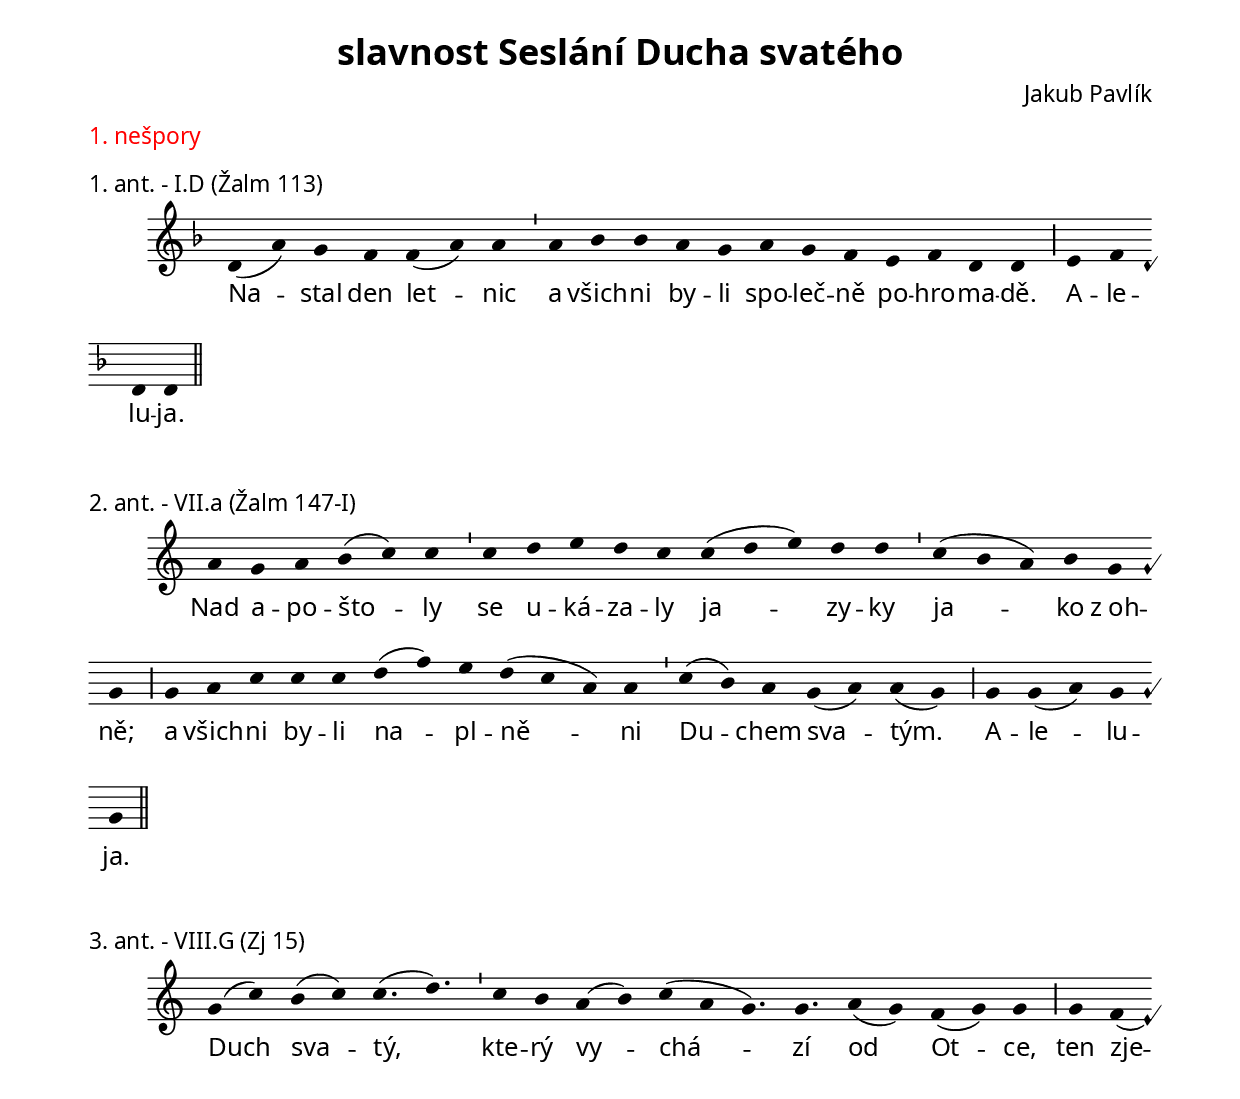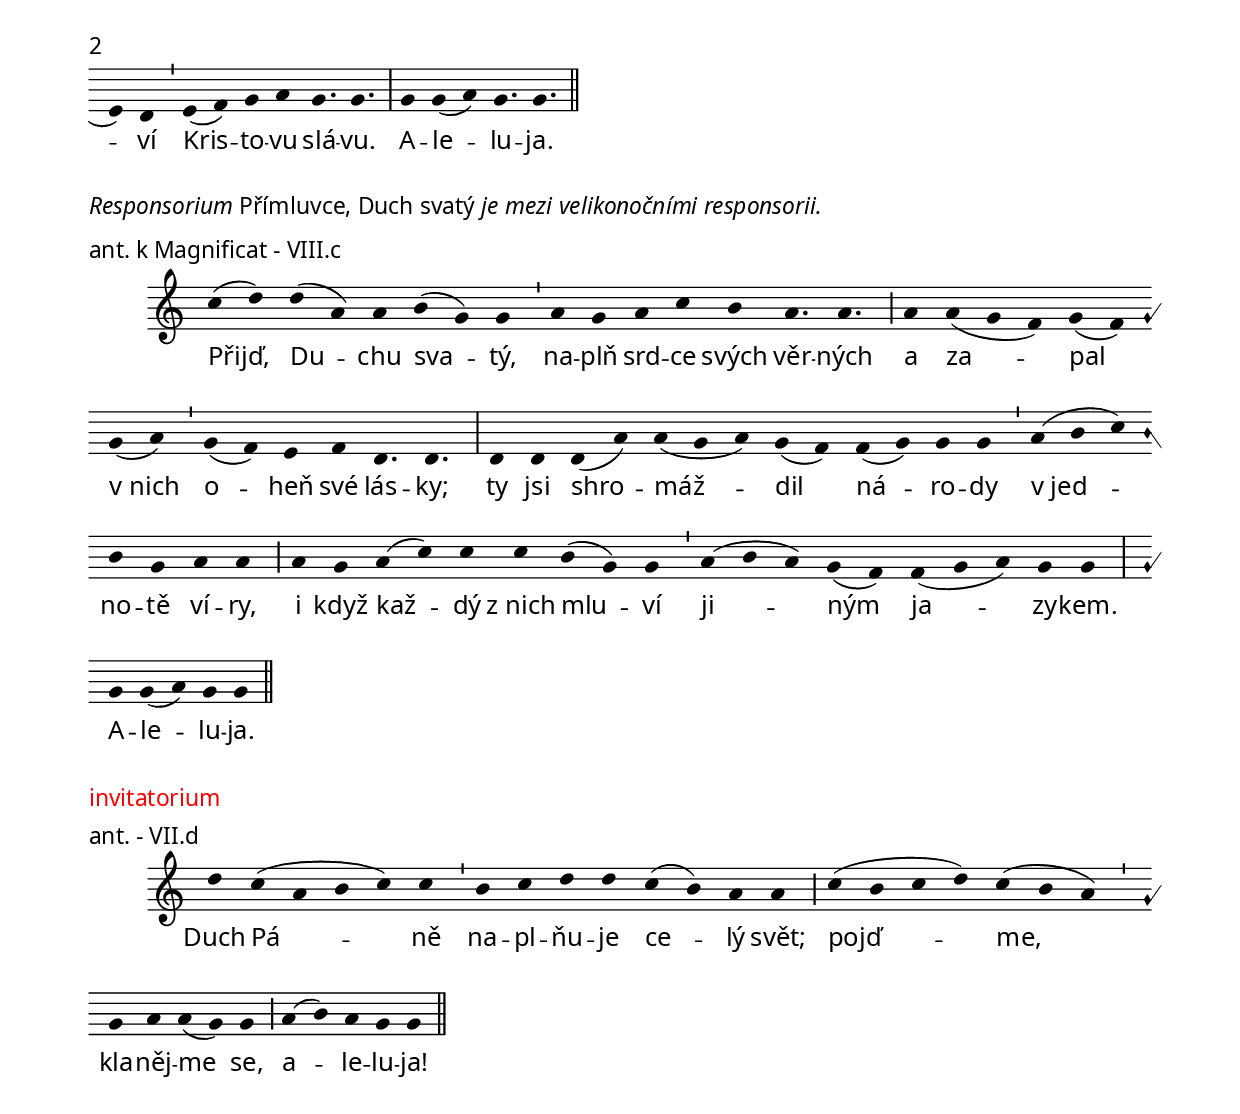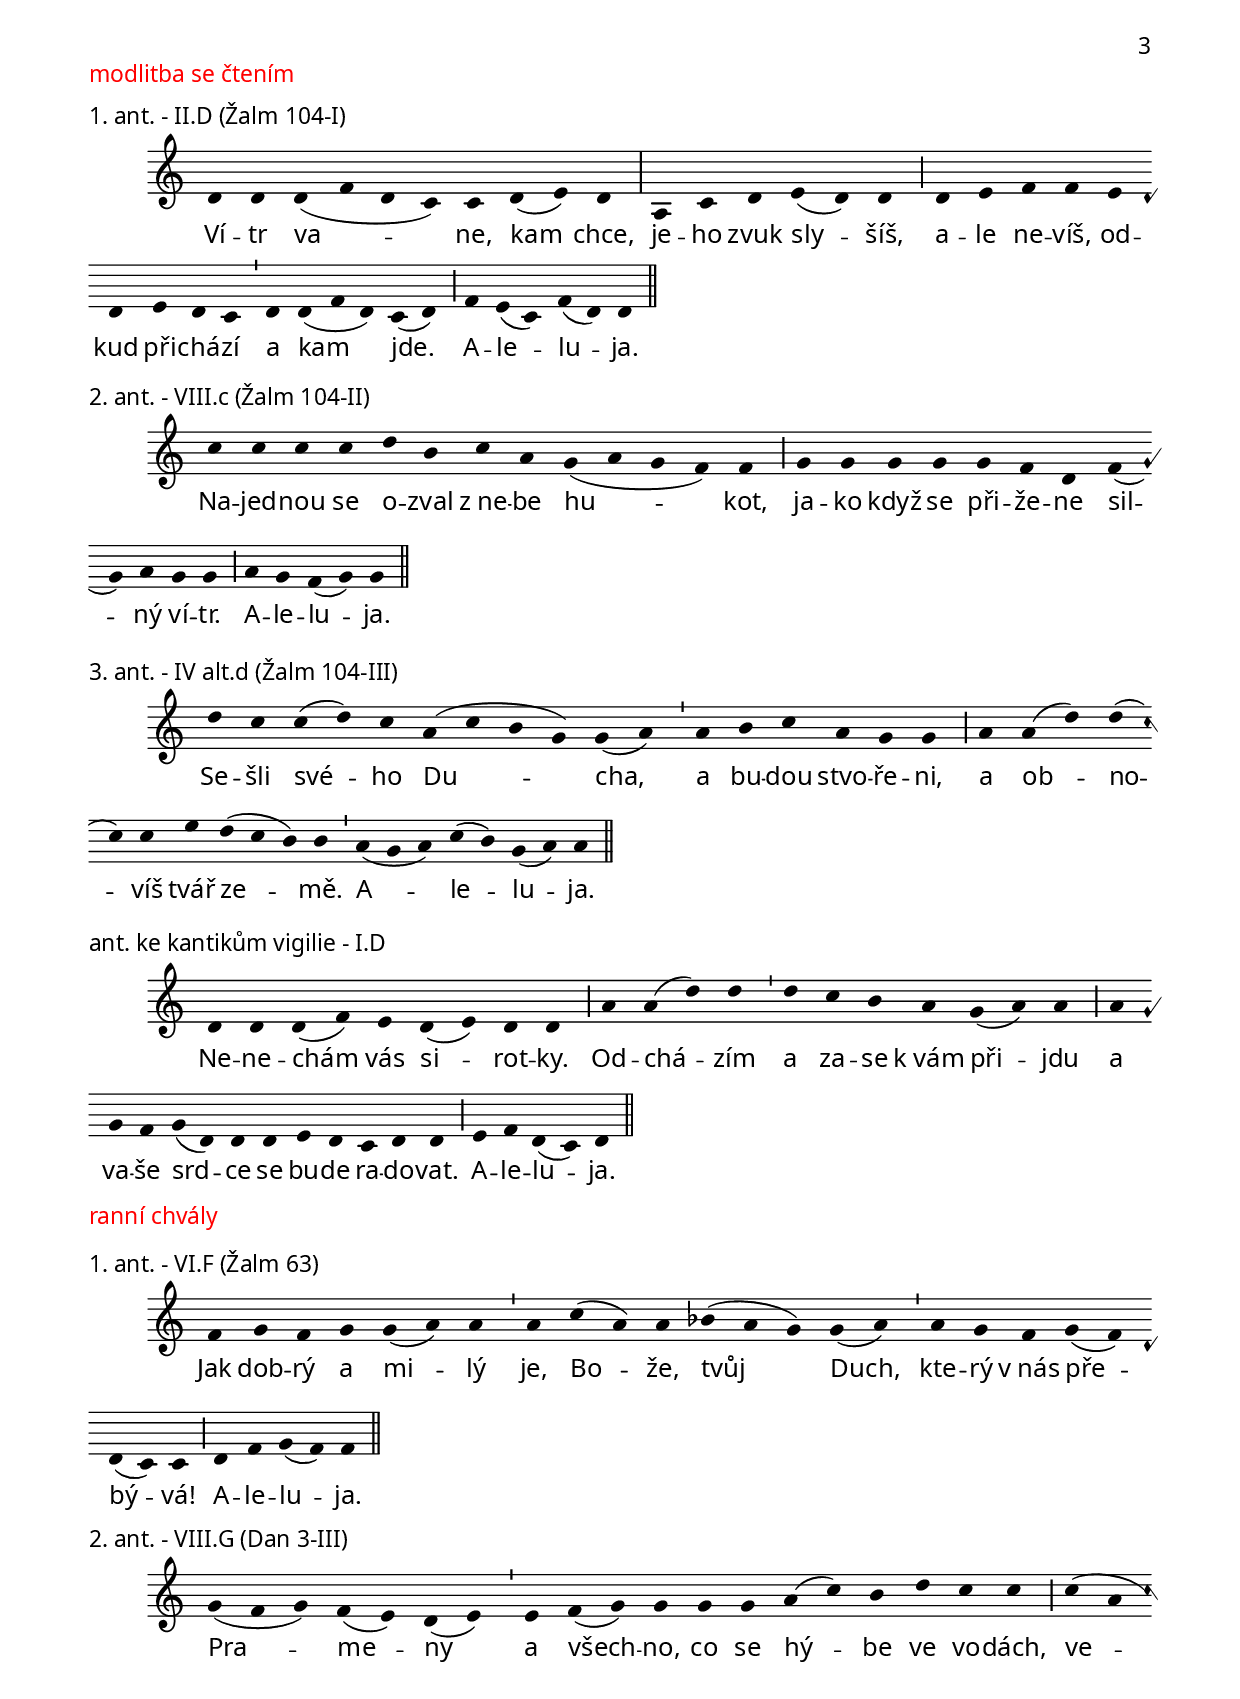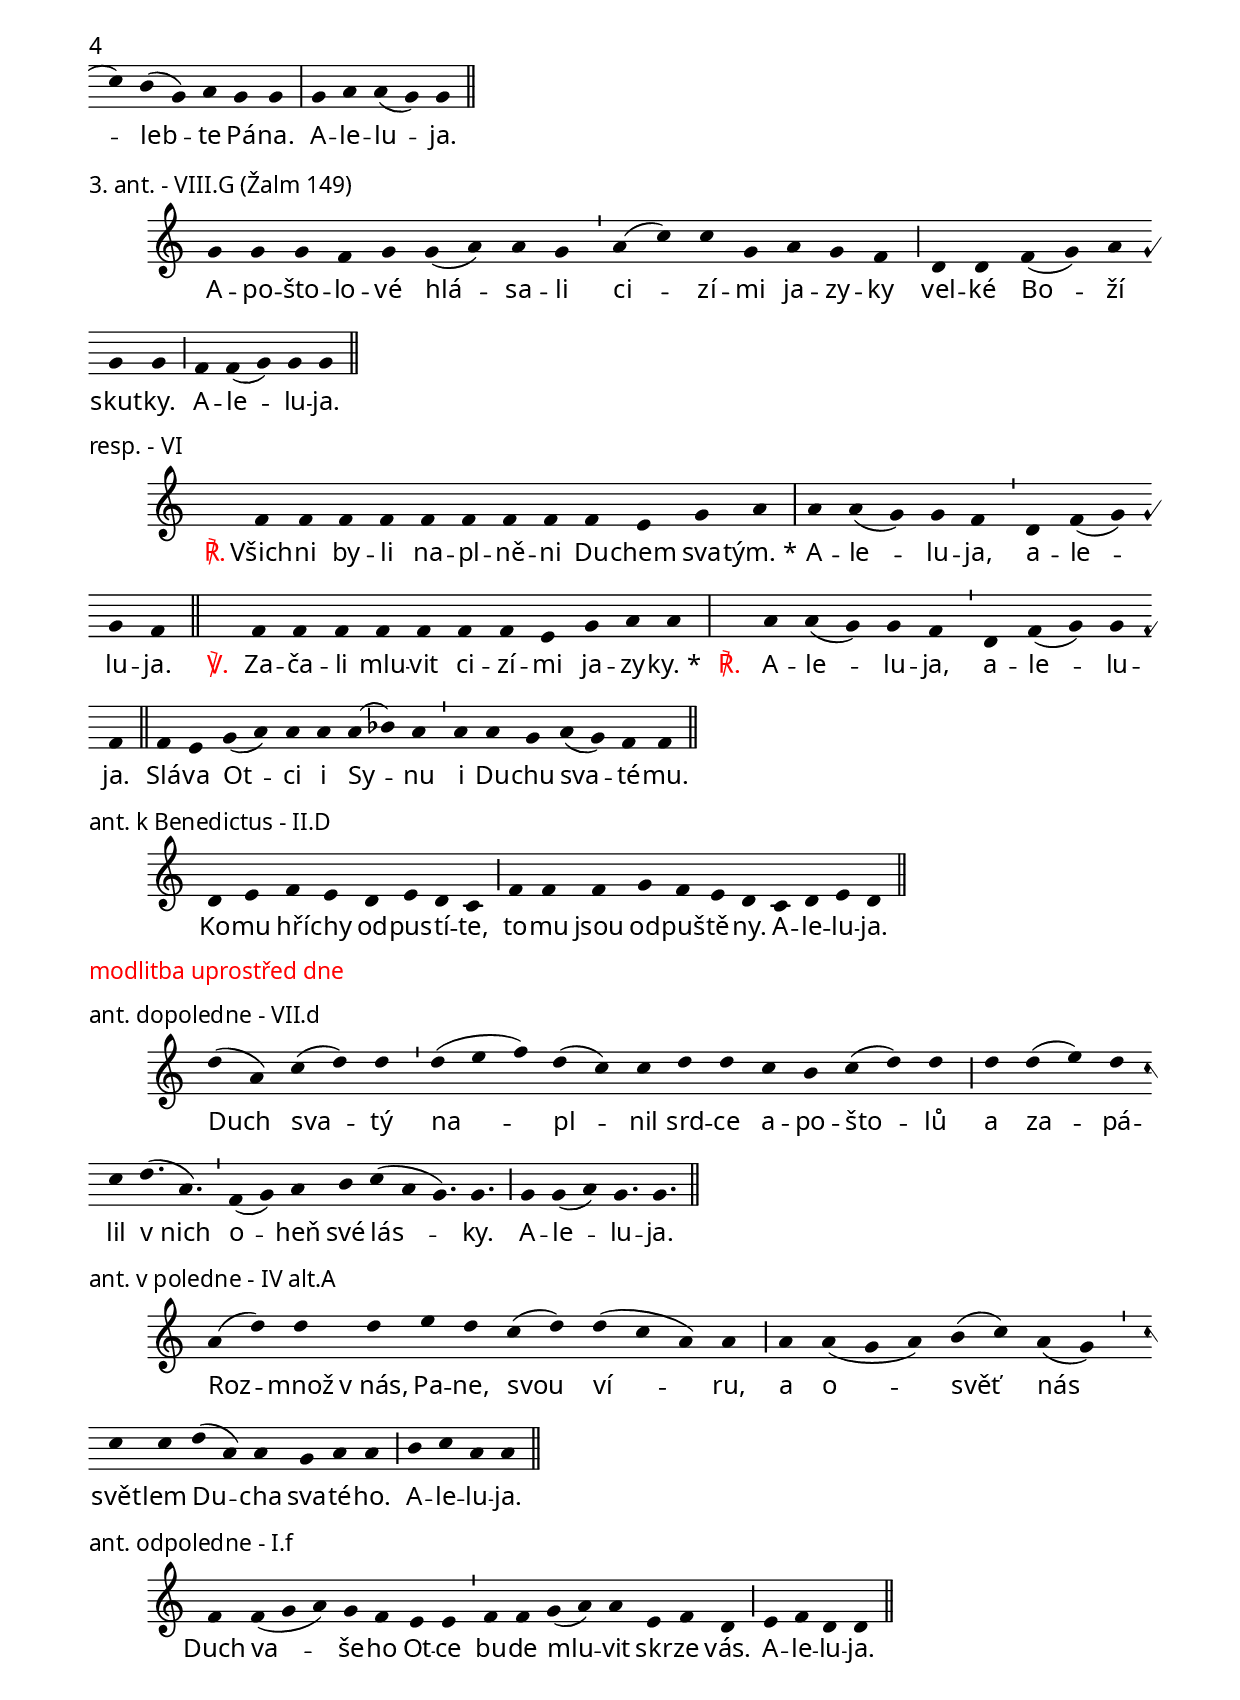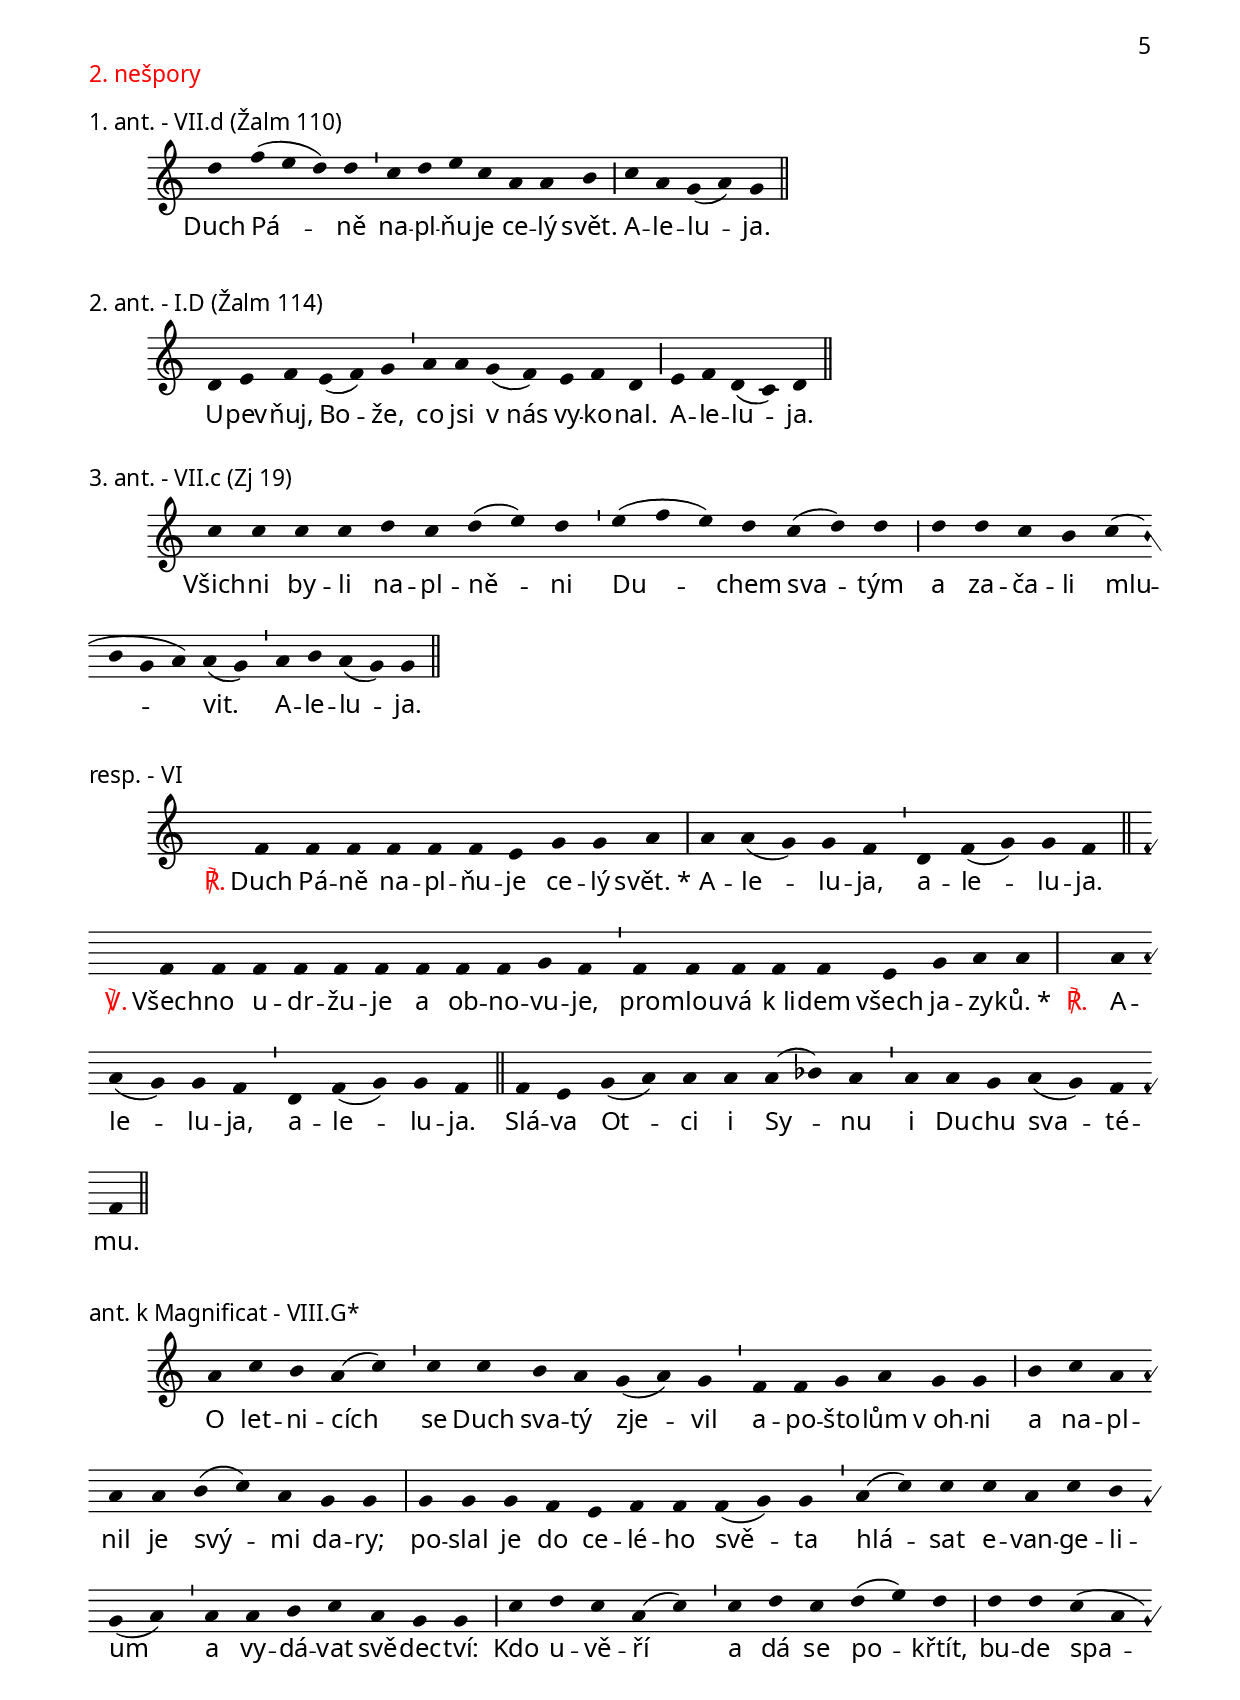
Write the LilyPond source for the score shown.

\version "2.14.2"

\header {
  title = "slavnost Seslání Ducha svatého"
  composer = "Jakub Pavlík"
}

\include "spolecne.ly"
\include "dilyresponsorii.ly"

\markup {\nadpisHodinka {"1. nešpory"}}

\score {
  \relative c' {
    \key f \major
    \choralniRezim
    d4( a') g f f( a) a \barMin
    a bes bes a g a g f e f d d \barMaior
    e f d d \barFinalis
  }
  \addlyrics {
    Na -- stal den let -- nic
    a všich -- ni by -- li spo -- leč -- ně po -- hro -- ma -- dě.
    A -- le -- lu -- ja.
  }
  \header {
    quid = "1. ant."
    modus = "I"
    differentia = "D"
    psalmus = "Žalm 113"
    id = "1ne-a1"
    piece = \markup {\sestavTitulek}
  }
}

\score {
  \relative c'' {
    \choralniRezim
    a4 g a b( c) c \barMin
    c d e d c c( d e) d d \barMin
    c( b a) b g g \barMaior
    g a c c c d( f) e d( c a) a \barMin
    c( b) a g( a) a( g) \barMaior
    g g( a) g g \barFinalis
  }
  \addlyrics {
    Nad a -- po -- što -- ly
    se u -- ká -- za -- ly ja -- zy -- ky
    ja -- ko z_oh -- ně;
    a všich -- ni by -- li na -- pl -- ně -- ni
    Du -- chem sva -- tým.
    A -- le -- lu -- ja.
  }
  \header {
    quid = "2. ant."
    modus = "VII"
    differentia = "a"
    psalmus = "Žalm 147-I"
    id = "1ne-a2"
    piece = \markup {\sestavTitulek}
  }
}

\score {
  \relative c'' {
    \choralniRezim
    g4( c) b( c) c4.( d) \barMin
    c4 b a( b) c( a g4.) g a4( g) f( g) g \barMaior
    g f( e) d \barMin
    e( f) g a g4. g \barMax
    g4 g( a) g4. g \barFinalis
  }
  \addlyrics {
    Duch sva -- tý,
    kte -- rý vy -- chá -- zí od Ot -- ce,
    ten zje -- ví
    Kris -- to -- vu slá -- vu.
    A -- le -- lu -- ja.
  }
  \header {
    quid = "3. ant."
    modus = "VIII"
    differentia = "G"
    psalmus = "Zj 15"
    id = "1ne-a3"
    piece = \markup {\sestavTitulek}
  }
}

\markup\italic{Responsorium \upright{Přímluvce, Duch svatý} je mezi velikonočními responsorii.}

\score {
  \relative c'' {
    \choralniRezim
    c4( d) d( a) a b( g) g \barMin
    a g a c b a4. a \barMaior
    a4 a( g f) g( f) g( a) \barMin g( f) e f d4. d \barMax

    d4 d d( a') a( g a) g( f) f( g) g g \barMin
    a( b c) b g a a \barMaior
    a g a( c) c c b( g) g \barMin
    a( b a) g( f) f( g a) g g \barMax

    g g( a) g g \barFinalis
  }
  \addlyrics {
    Přijď, Du -- chu sva -- tý,
    na -- plň srd -- ce svých věr -- ných
    a za -- pal v_nich o -- heň své lás -- ky;

    ty jsi shro -- máž -- dil ná -- ro -- dy
    v_jed -- no -- tě ví -- ry,
    i když kaž -- dý z_nich mlu -- ví
    ji -- ným ja -- zy -- kem.

    A -- le -- lu -- ja.
  }
  \header {
    quid = "ant. k Magnificat"
    modus = "VIII"
    differentia = "c"
    psalmus = ""
    id = "1ne-amag"
    piece = \markup {\sestavTitulekBezZalmu}
  }
}

\markup {\nadpisHodinka {"invitatorium"}}

\score {
  \relative c'' {
    \choralniRezim
    d4 c( a b c) c \barMin
    b c d d c( b) a a \barMaior
    c( b c d) c( b a) \barMin
    g a a( g) g \barMaior
    a( b) a g g \barFinalis
  }
  \addlyrics {
    Duch Pá -- ně
    na -- pl -- ňu -- je ce -- lý svět;
    pojď -- me,
    kla -- něj -- me se,
    a -- le -- lu -- ja!
  }
  \header {
    quid = "ant."
    modus = "VII"
    differentia = "d"
    psalmus = ""
    id = "invit"
    piece = \markup {\sestavTitulekBezZalmu}
  }
}

\pageBreak % ZLOM

\markup {\nadpisHodinka {"modlitba se čtením"}}

% tady jsem se rozhodl porusit zasadu "jeden zalm - jeden napev psalmodie",
% abych mohl kazdou z antifon se silnym textem zpracovat samostatne

\score {
  \relative c' {
    \choralniRezim
    d4 d d( f d c) c d( e) d \barMax
    a c d e( d) d \barMaior
    d e f f e d e d c \barMin
    d d( f d) c( d) \barMaior
    f e( c) f( d) d \barFinalis
  }
  \addlyrics {
    Ví -- tr va -- ne, kam chce,
    je -- ho zvuk sly -- šíš,
    a -- le ne -- víš,
    od -- kud při -- chá -- zí
    a kam jde.
    A -- le -- lu -- ja.
  }
  \header {
    quid = "1. ant."
    modus = "II"
    differentia = "D"
    psalmus = "Žalm 104-I"
    id = "mc-a1"
    piece = \markup {\sestavTitulek}
  }
}

\score {
  \relative c'' {
    \choralniRezim
    c4 c c c d b c a g( a g f) f \barMaior
    g g g g g f d f( g) a g g \barMaior
    a g f( g) g \barFinalis
  }
  \addlyrics {
    Na -- jed -- nou se o -- zval z_ne -- be hu -- kot,
    ja -- ko když se při -- že -- ne sil -- ný ví -- tr.
    A -- le -- lu -- ja.
  }
  \header {
    quid = "2. ant."
    modus = "VIII"
    differentia = "c"
    psalmus = "Žalm 104-II"
    id = "mc-a2"
    piece = \markup {\sestavTitulek}
  }
}

\score {
  \relative c'' {
    \choralniRezim
    d4 c c( d) c a( c b g) g( a) \barMin
    a b c a g g \barMaior
    a a( d) d( c) c e d( c b) b \barMin
    a( g a) c( b) g( a) a \barFinalis
  }
  \addlyrics {
    Se -- šli své -- ho Du -- cha,
    a bu -- dou stvo -- ře -- ni,
    a ob -- no -- víš tvář ze -- mě.
    A -- le -- lu -- ja.
  }
  \header {
    quid = "3. ant."
    modus = "IV alt"
    differentia = "d"
    psalmus = "Žalm 104-III"
    id = "mc-a3"
    piece = \markup {\sestavTitulek}
  }
}

\score {
  \relative c' {
    \choralniRezim
    d4 d d( f) e d( e) d d \barMaior
    a' a( d) d \barMin
    d c b a g( a) a \barMaior
    a g f g( d) d d e d c d d \barMaior
    e f d( c) d \barFinalis
  }
  \addlyrics {
    Ne -- ne -- chám vás si -- rot -- ky.
    Od -- chá -- zím
    a za -- se k_vám při -- jdu
    a va -- še srd -- ce se bu -- de ra -- do -- vat.
    A -- le -- lu -- ja.
  }
  \header {
    quid = "ant. ke kantikům vigilie"
    modus = "I"
    differentia = "D"
    psalmus = ""
    id = "mc-avig"
    piece = \markup {\sestavTitulekBezZalmu}
  }
}

\markup {\nadpisHodinka {"ranní chvály"}}

\score {
  \relative c' {
    \choralniRezim
    f4 g f g g( a) a \barMin
    a c( a) a bes( a g) g( a) \barMin
    a g f g( f) d( c) c \barMaior
    d f g( f) f \barFinalis
  }
  \addlyrics {
    Jak dob -- rý a mi -- lý
    je, Bo -- že, tvůj Duch,
    kte -- rý v_nás pře -- bý -- vá!
    A -- le -- lu -- ja.
  }
  \header {
    quid = "1. ant."
    modus = "VI"
    differentia = "F"
    psalmus = "Žalm 63"
    id = "rch-a1"
    piece = \markup {\sestavTitulek}
  }
}

\score {
  \relative c'' {
    \choralniRezim
    g( f g) f( e) d( e) \barMin
    e f( g) g g g a( c) b d c c \barMaior
    c( a c) b( g) a g g \barMax
    g a a( g) g \barFinalis
  }
  \addlyrics {
    Pra -- me -- ny
    a všech -- no, co se hý -- be ve vo -- dách,
    ve -- leb -- te Pá -- na.
    A -- le -- lu -- ja.
  }
  \header {
    quid = "2. ant."
    modus = "VIII"
    differentia = "G"
    psalmus = "Dan 3-III"
    id = "rch-a2"
    piece = \markup {\sestavTitulek}
  }
}

\score {
  \relative c'' {
    \choralniRezim
    g4 g g f g g( a) a g \barMin
    a( c) c g a g f \barMaior
    d d f( g) a g g \barMaior
    f f( g) g g \barFinalis
  }
  \addlyrics {
    A -- po -- što -- lo -- vé hlá -- sa -- li
    ci -- zí -- mi ja -- zy -- ky
    vel -- ké Bo -- ží skut -- ky.
    A -- le -- lu -- ja.
  }
  \header {
    quid = "3. ant."
    modus = "VIII"
    differentia = "G"
    psalmus = "Žalm 149"
    id = "rch-a3"
    piece = \markup {\sestavTitulek}
  }
}

\score {
  \relative c' {
    \choralniRezim

    % R
    \neviditelna f
    f f f f f f f f f e g a \barMax
    \respVIalelujaResponsum \barFinalis

    % V
    \neviditelna f
    f f f f f f f e g a a \barMax
    % R
    \neviditelna a
    \respVIalelujaResponsum \barFinalis

    % Slava
    \respVIalelujaDoxologie \barFinalis
  }
  \addlyrics {
    \Response Všich -- ni by -- li na -- pl -- ně -- ni Du -- chem sva -- tým._*
    \textRespAleluja
    \Verse Za -- ča -- li mlu -- vit ci -- zí -- mi ja -- zy -- ky._*
    \Response \textRespAleluja
    \textRespDoxologie
  }
  \header {
    quid = "resp."
    modus = "VI"
    id = "rch-resp"
    piece = \markup {\sestavTitulekResp}
  }
}

\score {
  \relative c' {
    \choralniRezim
    d4 e f e d e d c \barMaior
    f f f g f e d
    c d e d \barFinalis
  }
  \addlyrics {
    Ko -- mu hří -- chy od -- pus -- tí -- te,
    to -- mu jsou od -- puš -- tě -- ny.
    A -- le -- lu -- ja.
  }
  \header {
    quid = "ant. k Benedictus"
    modus = "II"
    differentia = "D"
    psalmus = ""
    id = "rch-aben"
    piece = \markup {\sestavTitulekBezZalmu}
  }
}

\markup {\nadpisHodinka {"modlitba uprostřed dne"}}

\score {
  \relative c'' {
    \choralniRezim
    d4( a) c( d) d \barMin
    d( e f) d( c) c d d c b c( d) d \barMaior
    d d( e) d c d4.( a) \barMin
    f4( g) a b c( a g4.) g \barMaior
    g4 g( a) g4. g \barFinalis
  }
  \addlyrics {
    Duch sva -- tý
    na -- pl -- nil srd -- ce a -- po -- što -- lů
    a za -- pá -- lil v_nich
    o -- heň své lás -- ky.
    A -- le -- lu -- ja.
  }
  \header {
    quid = "ant. dopoledne"
    modus = "VII"
    differentia = "d"
    psalmus = ""
    id = "tercie"
    piece = \markup {\sestavTitulekBezZalmu}
  }
}

\score {
  \relative c'' {
    \choralniRezim
    a4( d) d d e d c( d) d( c a) a \barMaior
    a a( g a) b( c) a( g) \barMin
    c c d( a) a g a a \barMaior
    b c a a \barFinalis
  }
  \addlyrics {
    Roz -- množ v_nás, Pa -- ne, svou ví -- ru,
    a o -- svěť nás
    svět -- lem Du -- cha sva -- té -- ho.
    A -- le -- lu -- ja.
  }
  \header {
    quid = "ant. v poledne"
    modus = "IV alt"
    differentia = "A"
    psalmus = ""
    id = "sexta"
    piece = \markup {\sestavTitulekBezZalmu}
  }
}

\score {
  \relative c' {
    \choralniRezim
    f4 f( g a) g f e e \barMin
    f f g( a) a e f d \barMaior
    e f d d \barFinalis
  }
  \addlyrics {
    Duch va -- še -- ho Ot -- ce
    bu -- de mlu -- vit skr -- ze vás.
    A -- le -- lu -- ja.
  }
  \header {
    quid = "ant. odpoledne"
    modus = "I"
    differentia = "f"
    psalmus = ""
    id = "nona"
    piece = \markup {\sestavTitulekBezZalmu}
  }
}

\pageBreak % ZLOM

\markup {\nadpisHodinka {"2. nešpory"}}

\score {
  \relative c'' {
    \choralniRezim
    d4 f( e d) d \barMin
    c d e c a a b \barMaior
    c a g( a) g \barFinalis
  }
  \addlyrics {
    Duch Pá -- ně na -- pl -- ňu -- je ce -- lý svět.
    A -- le -- lu -- ja.
  }
  \header {
    quid = "1. ant."
    modus = "VII"
    differentia = "d"
    psalmus = "Žalm 110"
    id = "2ne-a1"
    piece = \markup {\sestavTitulek}
  }
}

\score {
  \relative c' {
    \choralniRezim
    d4 e f e( f) g \barMin
    a a g( f) e f d \barMaior
    e f d( c) d \barFinalis
  }
  \addlyrics {
    U -- pev -- ňuj, Bo -- že,
    co jsi v_nás vy -- ko -- nal.
    A -- le -- lu -- ja.
  }
  \header {
    quid = "2. ant."
    modus = "I"
    differentia = "D"
    psalmus = "Žalm 114"
    id = "2ne-a2"
    piece = \markup {\sestavTitulek}
  }
}

\score {
  \relative c'' {
    \choralniRezim
    c4 c c c d c d( e) d \barMin
    e( f e) d c( d) d \barMaior
    d d c b c( b g a) a( g) \barMin
    a b a( g) g \barFinalis
  }
  \addlyrics {
    Všich -- ni by -- li na -- pl -- ně -- ni
    Du -- chem sva -- tým
    a za -- ča -- li mlu -- vit.
    A -- le -- lu -- ja.
  }
  \header {
    quid = "3. ant."
    modus = "VII"
    differentia = "c"
    psalmus = "Zj 19"
    id = "2ne-a3"
    piece = \markup {\sestavTitulek}
  }
}

\score {
  \relative c' {
    \choralniRezim

    % R
    \neviditelna f
    f4 f f f f f e g g a \barMax
    \respVIalelujaResponsum \barFinalis

    % V
    \neviditelna f
    f f f f f f f f f g f \barMin
    f f f f f e g a a \barMax
    % R
    \neviditelna a
    \respVIalelujaResponsum \barFinalis

    % Slava
    \respVIalelujaDoxologie \barFinalis
  }
  \addlyrics {
    \Response Duch Pá -- ně na -- pl -- ňu -- je ce -- lý svět._*
    \textRespAleluja
    \Verse Všech -- no u -- dr -- žu -- je a ob -- no -- vu -- je,
    pro -- mlou -- vá k_li -- dem všech ja -- zy -- ků._*
    \Response \textRespAleluja
    \textRespDoxologie
  }
  \header {
    quid = "resp."
    modus = "VI"
    id = "2ne-resp"
    piece = \markup {\sestavTitulekResp}
  }
}

\score {
  \relative c'' {
    \choralniRezim
    a4 c b a( c) \barMin
    c c b a g( a) g \barMin
    f f g a g g \barMaior
    b c a a a b( c) a g g \barMax

    g g g f e f f f( g) g \barMin
    a( c) c c a c b g( a) \barMin
    a a b c a g g \barMaior
    c d c a( c) \barMin
    c d c d( e) d \barMaior
    d d c( a g) g \barMin
    f a a( g) g \barFinalis
  }
  \addlyrics {
    O let -- ni -- cích
    se Duch sva -- tý zje -- vil
    a -- po -- što -- lům v_oh -- ni
    a na -- pl -- nil je svý -- mi da -- ry;

    po -- slal je do ce -- lé -- ho svě -- ta
    hlá -- sat e -- van -- ge -- li -- um
    a vy -- dá -- vat svě -- dec -- tví:
    Kdo u -- vě -- ří
    a dá se po -- křtít,
    bu -- de spa -- sen.

    A -- le -- lu -- ja.
  }
  \header {
    quid = "ant. k Magnificat"
    modus = "VIII"
    differentia = "G*"
    psalmus = ""
    id = "2ne-amag"
    piece = \markup {\sestavTitulekBezZalmu}
  }
}